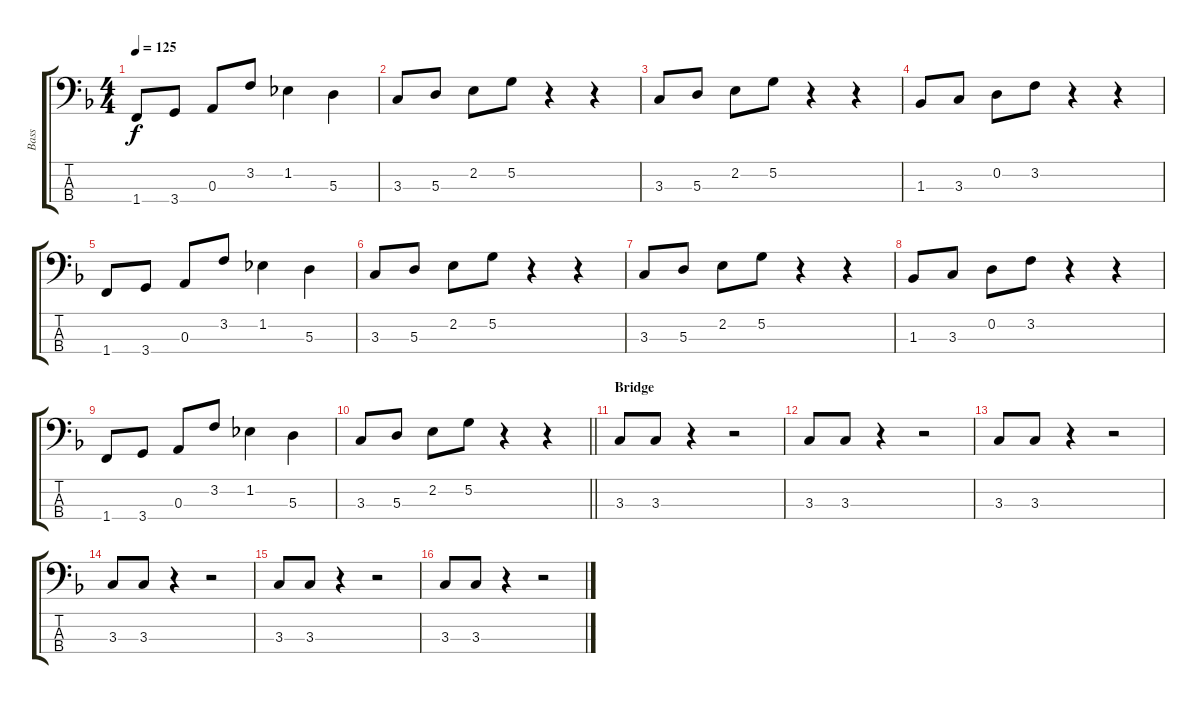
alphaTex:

\track ("Bass" "Bass") {instrument electricbassfinger}
\staff {score tabs}
\tuning (G2 D2 A1 E1) {hide}
\ts (4 4)
\tempo 125
\clef f4
\ks f
1.4.8{dy f} 3.4.8 0.3.8 3.2.8 1.2.4 5.3.4 |
3.3.8 5.3.8 2.2.8 5.2.8 r.4 r.4 |
3.3.8 5.3.8 2.2.8 5.2.8 r.4 r.4 |
1.3.8 3.3.8 0.2.8 3.2.8 r.4 r.4 |
1.4.8 3.4.8 0.3.8 3.2.8 1.2.4 5.3.4 |
3.3.8 5.3.8 2.2.8 5.2.8 r.4 r.4 |
3.3.8 5.3.8 2.2.8 5.2.8 r.4 r.4 |
1.3.8 3.3.8 0.2.8 3.2.8 r.4 r.4 |
1.4.8 3.4.8 0.3.8 3.2.8 1.2.4 5.3.4 |
\barLineRight lightlight
3.3.8 5.3.8 2.2.8 5.2.8 r.4 r.4 |
\section ("" "Bridge")
3.3.8 3.3.8 r.4 r.2 |
3.3.8 3.3.8 r.4 r.2 |
3.3.8 3.3.8 r.4 r.2 |
3.3.8 3.3.8 r.4 r.2 |
3.3.8 3.3.8 r.4 r.2 |
3.3.8 3.3.8 r.4 r.2
